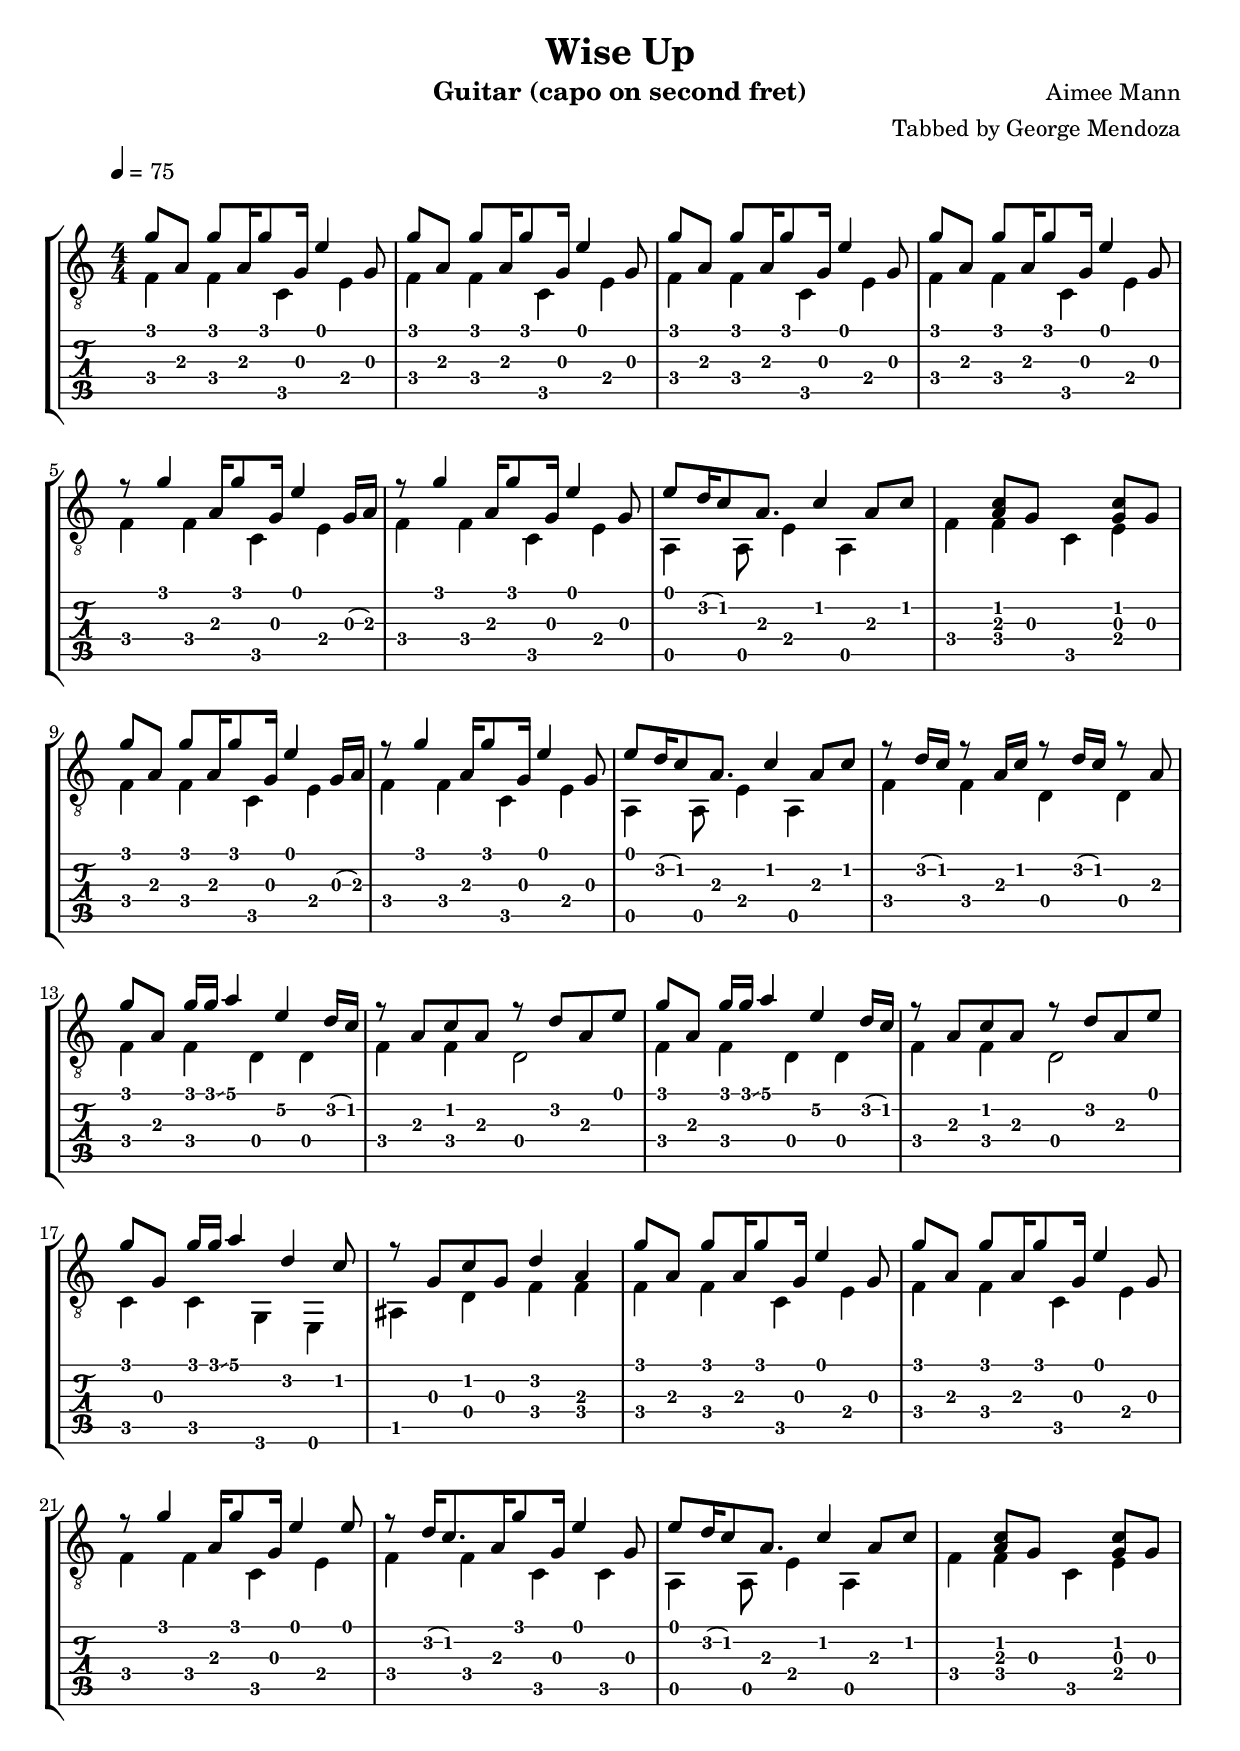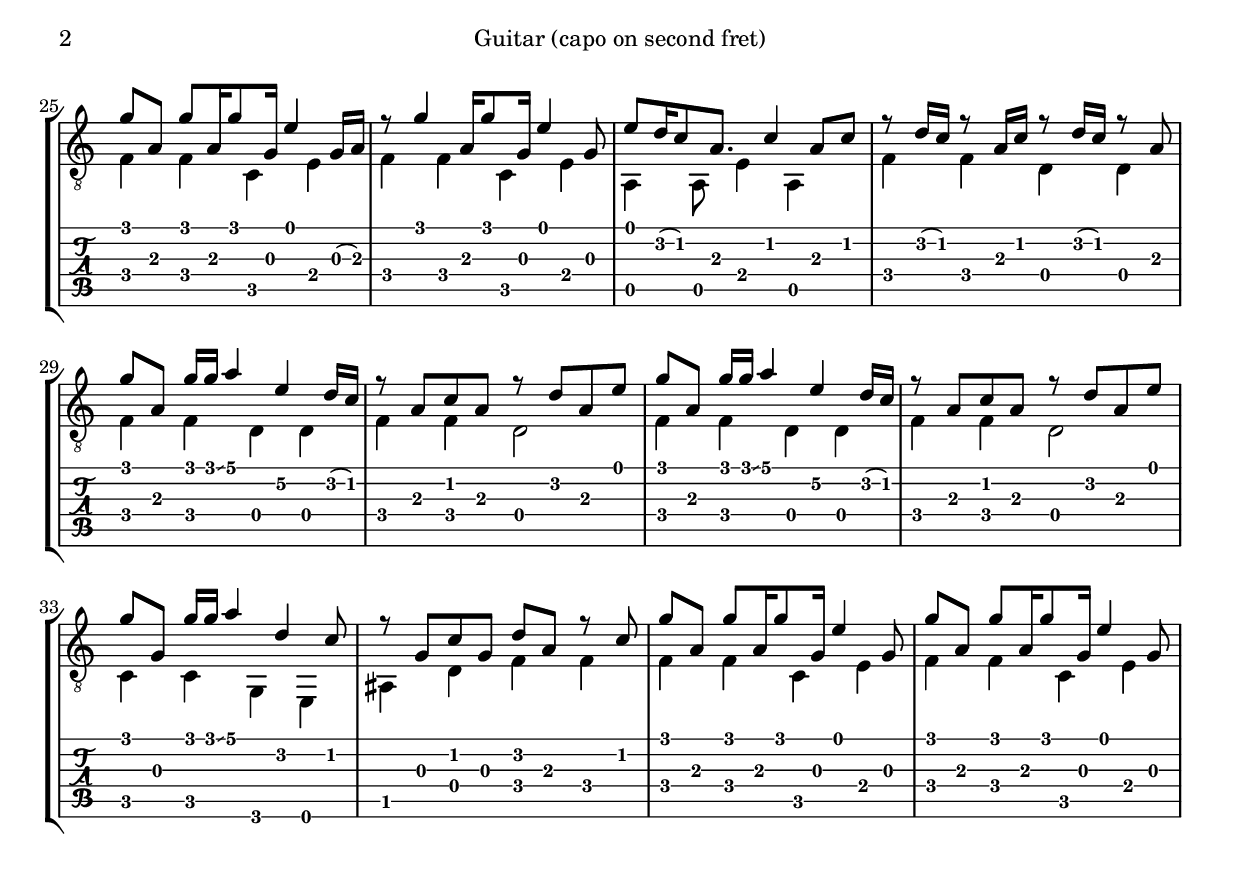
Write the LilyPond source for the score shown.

\version "2.12.3"
\include "english.ly"

\paper {
   indent = #0
}

\header {
  title = "Wise Up"
  composer = "Aimee Mann"
  arranger = "Tabbed by George Mendoza"
  instrument = "Guitar (capo on second fret)"
}

%-----------------------------------------------------------------------

tBarIntro = { <g'\1>8 <a\3>8 <g'\1>8 <a\3>16 <g'\1>8 <g\3>16 <e'\1>4 <g\3>8 }
bBarIntro = { <f\4>4 <f\4>4 <c\5>4  <e\4>4  }

tBarItsNot = { r8 <g'\1>4 <a\3>16 <g'\1>8 <g\3>16 <e'\1>4 <g\3>16( <a\3>16) }
bBarItsNot = { <f\4>4 <f\4>4 <c\5>4 <e\4>4  }

tBarWhatYouThought = { r8 <g'\1>4 <a\3>16 <g'\1>8 <g\3>16 <e'\1>4 <g\3>8 }
bBarWhatYouThought = { <f\4>4 <f\4>4 <c\5>4 <e\4>4  }

tBarWhenYouFirst = { <e'\1>8 <d'\2>16( <c'\2>8) <a\3>8. <c'\2>4 <a\3>8 <c'\2>8 }
bBarWhenYouFirst = { <a,\5>4 <a,\5>8 <e\4>4 <a,\5>4 \skip 8  }

tBarBeganIt = { \skip 4 <a\3 c'\2 >8 <g\3>8 \skip 4 <g\3 c'\2 >8 <g\3>8  }
bBarBeganIt = { <f\4>4 <f\4>4 <c\5>4 <e\4>4 }

tBarYouGot = { <g'\1>8 <a\3>8 <g'\1>8 <a\3>16 <g'\1>8 <g\3>16 <e'\1>4 <g\3>16( <a\3>16) }
bBarYouGot = { <f\4>4 <f\4>4 <c\5>4 <e\4>4  }

tBarEndItThough = { r8 <d'\2>16( <c'\2>16) r8 <a\3>16 <c'\2>16 r8 <d'\2>16( <c'\2>16) r8 <a\3>8 }
bBarEndItThough = { <f\4>4 <f\4>4 <d\4>4 <d\4>4 }

tBarItsNotGoingToStop = { <g'\1>8 <a\3>8 <g'\1>16 <g'\1>16\glissando <a'\1>4 <e'\2>4 <d'\2>16( <c'\2>16)  }
bBarItsNotGoingToStop = { <f\4>4 <f\4>4 <d\4>4 <d\4>4  }

tBarFDm = { r8 <a\3>8 <c'\2>8 <a\3>8 r8 <d'\2>8 <a\3>8 <e'\1>8 }
bBarFDm = { <f\4>4 <f\4>4 <d\4>2 }

tBarItsNotGoingToStopCCGE = { <g'\1>8 <g\3>8 <g'\1>16 <g'\1>16\glissando <a'\1>4 <d'\2>4 <c'\2>8  }
bBarItsNotGoingToStopCCGE = { <c\5>4 <c\5>4 <g,\6>4 <e,\6>4  }

tBarTilYouWiseUp = { r8 <g\3>8 <c'\2>8 <g\3>8 <d'\2>4 <a\3>4   }
bBarTilYouWiseUp = { <as,\5>4 <d\4>4 <f\4>4 <f\4>4   }

tBarYoureSure = { r8 <g'\1>4 <a\3>16 <g'\1>8 <g\3>16 <e'\1>4 <e'\1>8  }
bBarYoureSure = { <f\4>4 <f\4>4 <c\5>4 <e\4>4 }

tTheresACure = { r8 <d'\2>16( <c'\2>8.) <a\3>16 <g'\1>8 <g\3>16 <e'\1>4 <g\3>8   }
bTheresACure = { <f\4>4 <f\4>4 <c\5>4 <c\5>4  }

tBarTilYouWiseUpFour = { r8 <g\3>8 <c'\2>8 <g\3>8 <d'\2>8 <a\3>8 r8 <c'\2>8 }
bBarTilYouWiseUpFour = { <as,\5>4 <d\4>4 <f\4>4 <f\4>4   }

%-----------------------------------------------------------------------

tIntro = { \tBarIntro \tBarIntro \tBarIntro \tBarIntro \break }
bIntro = { \bBarIntro \bBarIntro \bBarIntro \bBarIntro \break }

tLineOne = { \tBarItsNot \tBarWhatYouThought \tBarWhenYouFirst \tBarBeganIt \break }
bLineOne = { \bBarItsNot \bBarWhatYouThought \bBarWhenYouFirst \bBarBeganIt \break }

tLineTwo = { \tBarYouGot \tBarWhatYouThought \tBarWhenYouFirst \tBarEndItThough \break }
bLineTwo = { \bBarYouGot \bBarWhatYouThought \bBarWhenYouFirst \bBarEndItThough \break }

tChorusOne = { \tBarItsNotGoingToStop \tBarFDm \tBarItsNotGoingToStop \tBarFDm  \break }
bChorusOne = { \bBarItsNotGoingToStop \bBarFDm \bBarItsNotGoingToStop \bBarFDm  \break }

tChorusTwo = { \tBarItsNotGoingToStopCCGE \tBarTilYouWiseUp \tBarIntro \tBarIntro \break }
bChorusTwo = { \bBarItsNotGoingToStopCCGE \bBarTilYouWiseUp \bBarIntro \bBarIntro \break  }

tLineThree = { \tBarYoureSure \tTheresACure \tBarWhenYouFirst \tBarBeganIt \break }
bLineThree = { \bBarYoureSure \bTheresACure \bBarWhenYouFirst \bBarBeganIt \break }

tChorusFour = { \tBarItsNotGoingToStopCCGE \tBarTilYouWiseUpFour \tBarIntro \tBarIntro \break }
bChorusFour = { \bBarItsNotGoingToStopCCGE \bBarTilYouWiseUpFour \bBarIntro \bBarIntro \break  }


%-----------------------------------------------------------------------

treble = {
  \transposition d''
  \tIntro
  \tLineOne
  \tLineTwo
  \tChorusOne
  \tChorusTwo
  \tLineThree
  \tLineTwo
  \tChorusOne
  \tChorusFour
}

bass = {
  \transposition d'
  \bIntro
  \bLineOne
  \bLineTwo
  \bChorusOne
  \bChorusTwo
  \bLineThree
  \bLineTwo
  \bChorusOne
  \bChorusFour
}

\score {
  \new StaffGroup <<
    \new Staff <<
      \tempo 4 = 75
      \clef "treble_8"
      \new Voice {
        \voiceOne
        \treble
      }
      \new Voice {
        \voiceTwo
        \bass
      }
    >>

    \new TabStaff <<
      \new TabVoice {
        \slurUp
        \treble
      }
      \new TabVoice {
        \slurUp
        \bass
      }
    >>
  >>

  \layout {
    \context { \Staff
      \override TimeSignature #'style = #'numbered
      \override StringNumber #'transparent = ##t
    }
    \context { \TabStaff
      \override TimeSignature #'style = #'numbered
    }
    \context { \Voice
      \remove Slur_engraver
    }
    \context { \TabVoice
      \remove Dots_engraver
      \remove Stem_engraver
      \remove Rest_engraver
    }
  }
}

showLastLength = R1*4 % Enable to play only last two measures
\score {
  \new Staff \with {midiInstrument = #"acoustic guitar (nylon)"} <<
    \tempo 4 = 75
    \clef "treble_8"

    \new Voice {
      \unfoldRepeats {
        \treble
      }
    }
    \new Voice {
      \unfoldRepeats {
        \bass
      }
    }
  >>

  \midi {}
}
